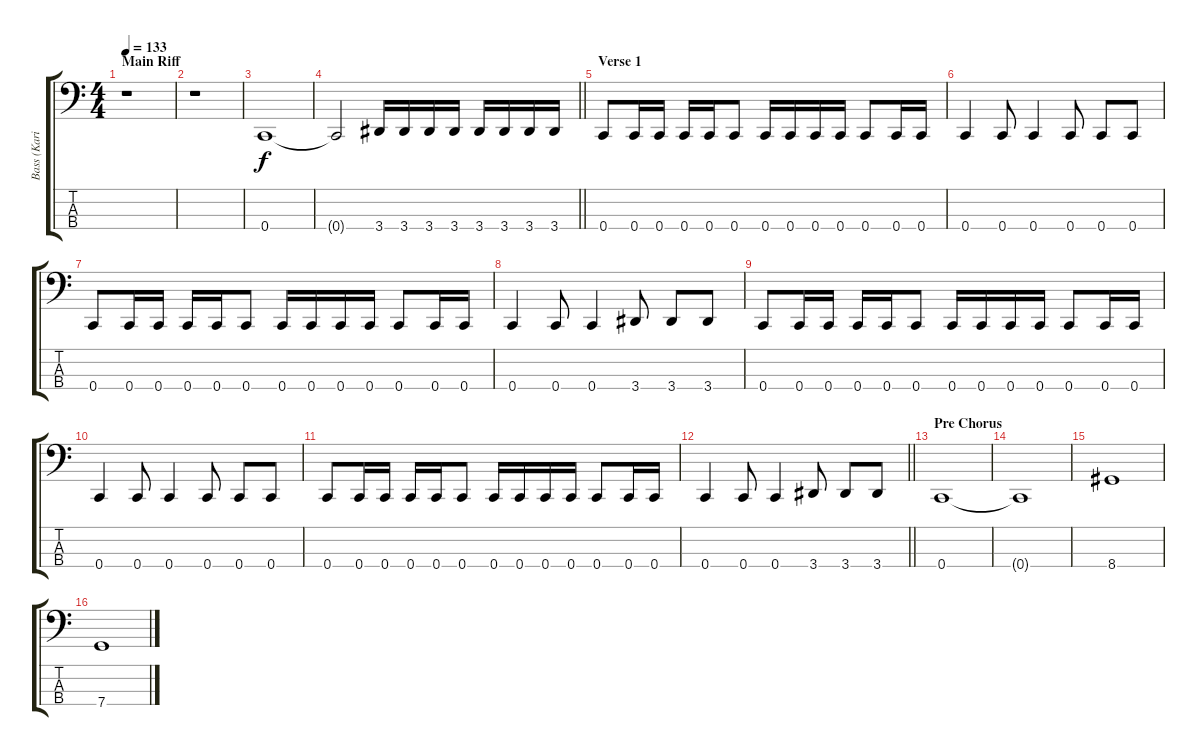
\track ("Bass (Karin)" "Bass (Kari") {instrument electricbasspick}
\staff {score tabs}
\tuning (F2 C2 G1 C1) {hide}
\ts (4 4)
\section ("" "Main Riff")
\tempo 133
\clef f4
\ks c
r.1{dy f} |
r.1 |
0.4.1 |
\barLineRight lightlight
0.4{t}.2 3.4.16 3.4.16 3.4.16 3.4.16 3.4.16 3.4.16 3.4.16 3.4.16 |
\section ("" "Verse 1")
0.4.8 0.4.16 0.4.16 0.4.16 0.4.16 0.4.8 0.4.16 0.4.16 0.4.16 0.4.16 0.4.8 0.4.16 0.4.16 |
0.4.4 0.4.8 0.4.4 0.4.8 0.4.8 0.4.8 |
0.4.8 0.4.16 0.4.16 0.4.16 0.4.16 0.4.8 0.4.16 0.4.16 0.4.16 0.4.16 0.4.8 0.4.16 0.4.16 |
0.4.4 0.4.8 0.4.4 3.4.8 3.4.8 3.4.8 |
0.4.8 0.4.16 0.4.16 0.4.16 0.4.16 0.4.8 0.4.16 0.4.16 0.4.16 0.4.16 0.4.8 0.4.16 0.4.16 |
0.4.4 0.4.8 0.4.4 0.4.8 0.4.8 0.4.8 |
0.4.8 0.4.16 0.4.16 0.4.16 0.4.16 0.4.8 0.4.16 0.4.16 0.4.16 0.4.16 0.4.8 0.4.16 0.4.16 |
\barLineRight lightlight
0.4.4 0.4.8 0.4.4 3.4.8 3.4.8 3.4.8 |
\section ("" "Pre Chorus")
0.4.1 |
0.4{t}.1 |
8.4.1 |
7.4.1
